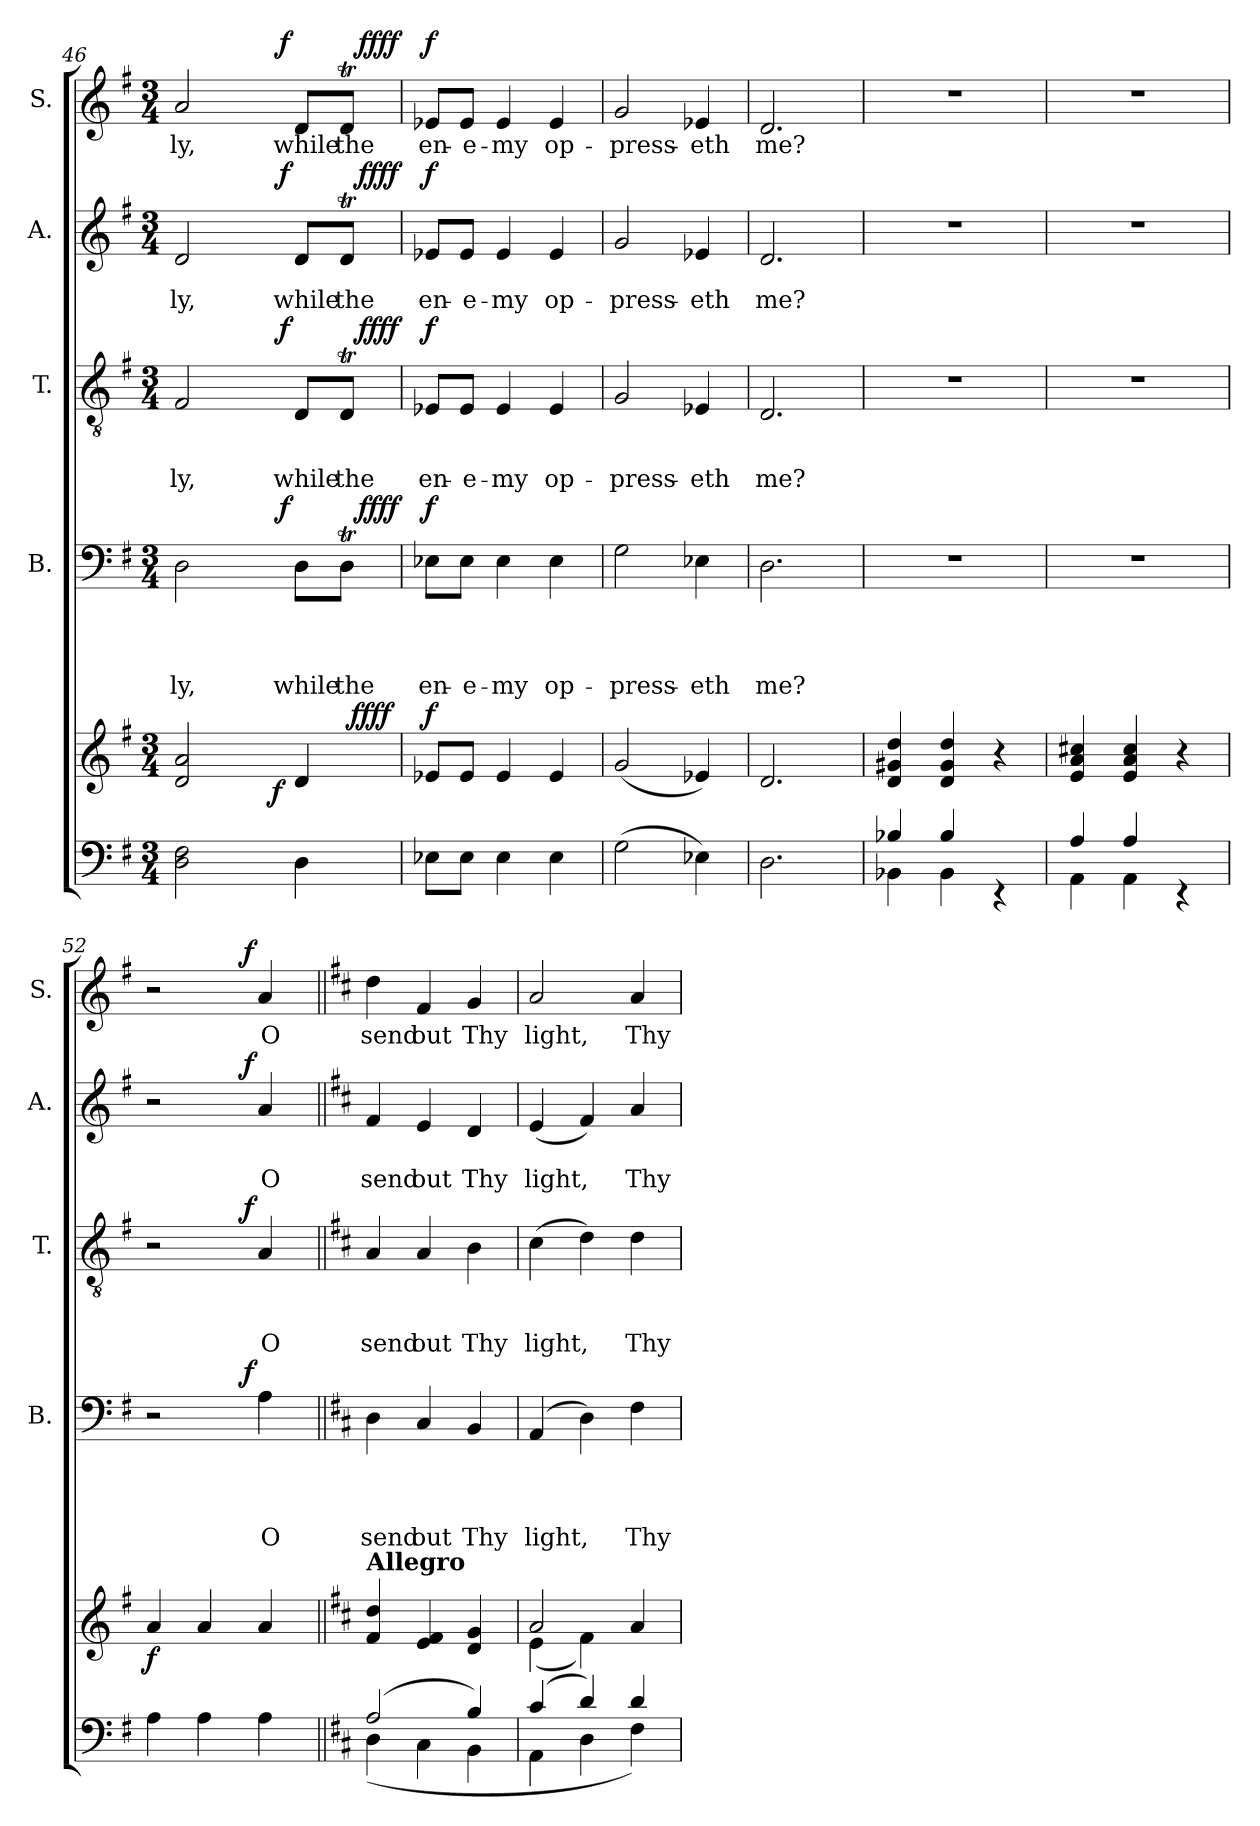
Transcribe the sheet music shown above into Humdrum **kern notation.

**kern	**kern	**dynam	**kern	**text	**text	**text	**text	**dynam	**kern	**text	**text	**text	**dynam	**kern	**text	**text	**dynam	**kern	**text	**dynam
*part6	*part5	*part5	*part4	*part4	*part4	*part4	*part4	*part4	*part3	*part3	*part3	*part3	*part3	*part2	*part2	*part2	*part2	*part1	*part1	*part1
*staff6	*staff5	*staff5	*staff4	*staff4	*staff4	*staff4	*staff4	*staff4	*staff3	*staff3	*staff3	*staff3	*staff3	*staff2	*staff2	*staff2	*staff2	*staff1	*staff1	*staff1
*	*	*	*I"B.	*	*	*	*	*	*I"T.	*	*	*	*	*I"A.	*	*	*	*I"S.	*	*
*	*	*	*I'B.	*	*	*	*	*	*I'T.	*	*	*	*	*I'A.	*	*	*	*I'S.	*	*
*clefF4	*clefG2	*	*clefF4	*	*	*	*	*	*clefGv2	*	*	*	*	*clefG2	*	*	*	*clefG2	*	*
*k[f#]	*k[f#]	*	*k[f#]	*	*	*	*	*	*k[f#]	*	*	*	*	*k[f#]	*	*	*	*k[f#]	*	*
*G:	*G:	*	*G:	*	*	*	*	*	*G:	*	*	*	*	*G:	*	*	*	*G:	*	*
*M3/4	*M3/4	*	*M3/4	*	*	*	*	*	*M3/4	*	*	*	*	*M3/4	*	*	*	*M3/4	*	*
=46	=46	=46	=46	=46	=46	=46	=46	=46	=46	=46	=46	=46	=46	=46	=46	=46	=46	=46	=46	=46
!	!	!	!	!	!	!	!LO:LY:b	!	!	!	!	!LO:LY:b	!	!	!	!LO:LY:b	!	!	!LO:LY:b	!
*	*^	*	*^	*	*	*	*	*	*^	*	*	*	*	*^	*	*	*	*^	*	*
*	*	*^	*	*	*^	*	*	*	*	*	*	*^	*	*	*	*	*	*^	*	*	*	*	*^	*	*
2D\ 2F#\	2d/ 2a/	3ryy	3ryy	.	2D\	4...ryy	2ryy	.	.	.	-ly,	.	2F#/	4...ryy	2ryy	.	.	-ly,	.	2d/	4...ryy	2ryy	.	-ly,	.	2a/	4...ryy	2ryy	-ly,	.
.	.	12.ryy	6...ryy	.	.	.	.	.	.	.	.	.	.	.	.	.	.	.	.	.	.	.	.	.	.	.	.	.	.	.
!	!	!	!	!LO:DY:b	!	!	!	!	!	!	!	!	!	!	!	!	!	!	!	!	!	!	!	!	!	!	!	!	!	!
.	.	6..ryy	.	f	.	.	.	.	.	.	.	.	.	.	.	.	.	.	.	.	.	.	.	.	.	.	.	.	.	.
!	!	!	!	!	!	!	!	!	!	!	!	!LO:DY:a	!	!	!	!	!	!	!LO:DY:a	!	!	!	!	!	!LO:DY:a	!	!	!	!	!LO:DY:a
.	.	.	.	.	.	4ryy	.	.	.	.	.	f	.	4ryy	.	.	.	.	f	.	4ryy	.	.	.	f	.	4ryy	.	.	f
!	!	!	!	!	!	!	!	!	!	!	!LO:LY:b	!	!	!	!	!	!	!LO:LY:b	!	!	!	!	!	!LO:LY:b	!	!	!	!	!LO:LY:b	!
4D\	4d/	.	.	.	8D\L	.	8ryy	.	.	.	while	.	8D/L	.	8ryy	.	.	while	.	8d/L	.	8ryy	.	while	.	8d/L	.	8ryy	while	.
!	!	!	!	!	!	!	!	!	!	!	!LO:LY:b	!	!	!	!	!	!	!LO:LY:b	!	!	!	!	!	!LO:LY:b	!	!	!	!	!LO:LY:b	!
.	.	.	.	.	8DT\J	.	32ryy	.	.	.	the	.	8DT/J	.	32ryy	.	.	the	.	8dT/J	.	32ryy	.	the	.	8dT/J	.	32ryy	the	.
!	!	!	!	!LO:DY:a	!	!	!	!	!	!	!	!	!	!	!	!	!	!	!	!	!	!	!	!	!	!	!	!	!	!
.	.	.	12ryy	ffff	.	.	.	.	.	.	.	.	.	.	.	.	.	.	.	.	.	.	.	.	.	.	.	.	.	.
!	!	!	!	!	!	!	!	!	!	!	!	!LO:DY:a	!	!	!	!	!	!	!LO:DY:a	!	!	!	!	!	!LO:DY:a	!	!	!	!	!LO:DY:a
.	.	.	.	.	.	.	16.ryy	.	.	.	.	ffff	.	.	16.ryy	.	.	.	ffff	.	.	16.ryy	.	.	ffff	.	.	16.ryy	.	ffff
.	.	.	.	.	.	32ryy	.	.	.	.	.	.	.	32ryy	.	.	.	.	.	.	32ryy	.	.	.	.	.	32ryy	.	.	.
.	.	.	48ryy	.	.	.	.	.	.	.	.	.	.	.	.	.	.	.	.	.	.	.	.	.	.	.	.	.	.	.
=47	=47	=47	=47	=47	=47	=47	=47	=47	=47	=47	=47	=47	=47	=47	=47	=47	=47	=47	=47	=47	=47	=47	=47	=47	=47	=47	=47	=47	=47	=47
!	!	!	!	!LO:DY:a	!	!	!	!	!	!	!LO:LY:b	!LO:DY:a	!	!	!	!	!	!LO:LY:b	!LO:DY:a	!	!	!	!	!LO:LY:b	!LO:DY:a	!	!	!	!LO:LY:b	!LO:DY:a
*	*v	*v	*v	*	*	*	*	*	*	*	*	*	*v	*v	*v	*	*	*	*	*v	*v	*v	*	*	*	*v	*v	*v	*	*
*	*	*	*v	*v	*v	*	*	*	*	*	*	*	*	*	*	*	*	*	*	*	*	*
8E-X\L	8e-X</L	f	8E-X>\L	.	.	.	en-	f	8E-X</L	.	.	en-	f	8e-X</L	.	en-	f	8e-X</L	en-	f
!	!	!	!	!	!	!	!LO:LY:b	!	!	!	!	!LO:LY:b	!	!	!	!LO:LY:b	!	!	!LO:LY:b	!
8E-\J	8e-/J	.	8E-\J	.	.	.	-e-	.	8E-/J	.	.	-e-	.	8e-/J	.	-e-	.	8e-/J	-e-	.
!	!	!	!	!	!	!	!LO:LY:b	!	!	!	!	!LO:LY:b	!	!	!	!LO:LY:b	!	!	!LO:LY:b	!
4E-\	4e-/	.	4E-\	.	.	.	-my	.	4E-/	.	.	-my	.	4e-/	.	-my	.	4e-/	-my	.
!	!	!	!	!	!	!	!LO:LY:b	!	!	!	!	!LO:LY:b	!	!	!	!LO:LY:b	!	!	!LO:LY:b	!
4E-\	4e-/	.	4E-\	.	.	.	op-	.	4E-/	.	.	op-	.	4e-/	.	op-	.	4e-/	op-	.
=48	=48	=48	=48	=48	=48	=48	=48	=48	=48	=48	=48	=48	=48	=48	=48	=48	=48	=48	=48	=48
!	!	!	!	!	!	!	!LO:LY:b	!	!	!	!	!LO:LY:b	!	!	!	!LO:LY:b	!	!	!LO:LY:b	!
(>2G\	(<2g/	.	2G\	.	.	.	-press-	.	2G/	.	.	-press-	.	2g/	.	-press-	.	2g/	-press-	.
!	!	!	!	!	!	!	!LO:LY:b	!	!	!	!	!LO:LY:b	!	!	!	!LO:LY:b	!	!	!LO:LY:b	!
4E-X\)	4e-X/)	.	4E-X\	.	.	.	-eth	.	4E-X/	.	.	-eth	.	4e-X/	.	-eth	.	4e-X/	-eth	.
=49	=49	=49	=49	=49	=49	=49	=49	=49	=49	=49	=49	=49	=49	=49	=49	=49	=49	=49	=49	=49
!	!	!	!	!	!	!	!LO:LY:b	!	!	!	!	!LO:LY:b	!	!	!	!LO:LY:b	!	!	!LO:LY:b	!
2.D\	2.d/	.	2.D\	.	.	.	me?	.	2.D/	.	.	me?	.	2.d/	.	me?	.	2.d/	me?	.
=50	=50	=50	=50	=50	=50	=50	=50	=50	=50	=50	=50	=50	=50	=50	=50	=50	=50	=50	=50	=50
*^	*	*	*	*	*	*	*	*	*	*	*	*	*	*	*	*	*	*	*	*
!	!	!	!	!LO:N:vis=1	!	!	!	!	!	!LO:N:vis=1	!	!	!	!	!LO:N:vis=1	!	!	!	!LO:N:vis=1	!	!
4B-X/	4BB-X\	4d/ 4g#X/ 4dd/	.	2.r	.	.	.	.	.	2.r	.	.	.	.	2.r	.	.	.	2.r	.	.
4B-/	4BB-\	4d/ 4g#/ 4dd/	.	.	.	.	.	.	.	.	.	.	.	.	.	.	.	.	.	.	.
4rEE	4ryy	4r	.	.	.	.	.	.	.	.	.	.	.	.	.	.	.	.	.	.	.
!!LO:LB:g=z
=51	=51	=51	=51	=51	=51	=51	=51	=51	=51	=51	=51	=51	=51	=51	=51	=51	=51	=51	=51	=51	=51
!	!	!	!	!LO:N:vis=1	!	!	!	!	!	!LO:N:vis=1	!	!	!	!	!LO:N:vis=1	!	!	!	!LO:N:vis=1	!	!
4A/	4AA\	4e/ 4a/ 4cc#X/	.	2.r	.	.	.	.	.	2.r	.	.	.	.	2.r	.	.	.	2.r	.	.
4A/	4AA\	4e/ 4a/ 4cc#/	.	.	.	.	.	.	.	.	.	.	.	.	.	.	.	.	.	.	.
4rEE	4ryy	4r	.	.	.	.	.	.	.	.	.	.	.	.	.	.	.	.	.	.	.
=52	=52	=52	=52	=52	=52	=52	=52	=52	=52	=52	=52	=52	=52	=52	=52	=52	=52	=52	=52	=52	=52
!	!	!	!LO:DY:b	!	!	!	!	!	!	!	!	!	!	!	!	!	!	!	!	!	!
*v	*v	*	*	*^	*	*	*	*	*	*^	*	*	*	*	*^	*	*	*	*^	*	*
4A\	4a/	f	2r	4...ryy	.	.	.	.	.	2r	4...ryy	.	.	.	.	2r	4...ryy	.	.	.	2r	4...ryy	.	.
4A\	4a/	.	.	.	.	.	.	.	.	.	.	.	.	.	.	.	.	.	.	.	.	.	.	.
!	!	!	!	!	!	!	!	!	!LO:DY:a	!	!	!	!	!	!LO:DY:a	!	!	!	!	!LO:DY:a	!	!	!	!LO:DY:a
.	.	.	.	4ryy	.	.	.	.	f	.	4ryy	.	.	.	f	.	4ryy	.	.	f	.	4ryy	.	f
!	!	!	!	!	!	!	!	!LO:LY:b	!	!	!	!	!	!LO:LY:b	!	!	!	!	!LO:LY:b	!	!	!	!LO:LY:b	!
4A\	4a/	.	4A\	.	.	.	.	O	.	4A/	.	.	.	O	.	4a/	.	.	O	.	4a/	.	O	.
.	.	.	.	32ryy	.	.	.	.	.	.	32ryy	.	.	.	.	.	32ryy	.	.	.	.	32ryy	.	.
*	*	*	*v	*v	*	*	*	*	*	*	*	*	*	*	*	*v	*v	*	*	*	*v	*v	*	*
*	*	*	*	*	*	*	*	*	*v	*v	*	*	*	*	*	*	*	*	*	*	*
=53||	=53||	=53||	=53||	=53||	=53||	=53||	=53||	=53||	=53||	=53||	=53||	=53||	=53||	=53||	=53||	=53||	=53||	=53||	=53||	=53||
*k[f#c#]	*k[f#c#]	*	*k[f#c#]	*	*	*	*	*	*k[f#c#]	*	*	*	*	*k[f#c#]	*	*	*	*k[f#c#]	*	*
*D:	*D:	*	*D:	*	*	*	*	*	*D:	*	*	*	*	*D:	*	*	*	*D:	*	*
*^	*	*	*^	*	*	*	*	*	*^	*	*	*	*	*^	*	*	*	*^	*	*
!	!	!	!	!	!	!	!	!	!	!	!	!	!	!	!	!	!	!	!	!	!	!LO:TX:a:B:t=Allegro	!	!	!
!	!	!LO:TX:a:B:t=Allegro	!	!	!	!	!	!	!	!	!	!	!	!	!	!	!	!	!	!	!	!	!	!	!
!	!	!	!	!	!	!	!	!	!LO:LY:b	!	!	!	!	!	!LO:LY:b	!	!	!	!	!LO:LY:b	!	!	!	!LO:LY:b	!
*	*	*	*	*v	*v	*	*	*	*	*	*	*	*	*	*	*	*v	*v	*	*	*	*v	*v	*	*
*	*	*	*	*	*	*	*	*	*	*v	*v	*	*	*	*	*	*	*	*	*	*	*
(2A/	(<4D\	4f#/ 4dd/	.	4D\	.	.	.	send	.	4A/	.	.	send	.	4f#/	.	send	.	4dd\	send	.
!	!	!	!	!	!	!	!	!LO:LY:b	!	!	!	!	!LO:LY:b	!	!	!	!LO:LY:b	!	!	!LO:LY:b	!
.	4C#\	4e/ 4f#/	.	4C#/	.	.	.	out	.	4A/	.	.	out	.	4e/	.	out	.	4f#/	out	.
!	!	!	!	!	!	!	!	!LO:LY:b	!	!	!	!	!LO:LY:b	!	!	!	!LO:LY:b	!	!	!LO:LY:b	!
4B/)	4BB\	4d/ 4g/	.	4BB/	.	.	.	Thy	.	4B\	.	.	Thy	.	4d/	.	Thy	.	4g/	Thy	.
=54	=54	=54	=54	=54	=54	=54	=54	=54	=54	=54	=54	=54	=54	=54	=54	=54	=54	=54	=54	=54	=54
*	*	*^	*	*	*	*	*	*	*	*	*	*	*	*	*	*	*	*	*	*	*
!	!	!	!	!	!	!	!	!	!LO:LY:b	!	!	!	!	!LO:LY:b	!	!	!	!LO:LY:b	!	!	!LO:LY:b	!
(4c#/	4AA\	2a/	(<4e\	.	(4AA/	.	.	.	light,	.	(>4c#\	.	.	light,	.	(<4e/	.	light,	.	2a/	light,	.
4d/)	4D\	.	4f#\)	.	4D\)	.	.	.	.	.	4d\)	.	.	.	.	4f#/)	.	.	.	.	.	.
!	!	!	!	!	!	!	!	!	!LO:LY:b	!	!	!	!	!LO:LY:b	!	!	!	!LO:LY:b	!	!	!LO:LY:b	!
4d/	4F#\)	4a/	4ryy	.	4F#\	.	.	.	Thy	.	4d\	.	.	Thy	.	4a/	.	Thy	.	4a/	Thy	.
*v	*v	*	*	*	*	*	*	*	*	*	*	*	*	*	*	*	*	*	*	*	*	*
*	*v	*v	*	*	*	*	*	*	*	*	*	*	*	*	*	*	*	*	*	*	*
=	=	=	=	=	=	=	=	=	=	=	=	=	=	=	=	=	=	=	=	=
*-	*-	*-	*-	*-	*-	*-	*-	*-	*-	*-	*-	*-	*-	*-	*-	*-	*-	*-	*-	*-
